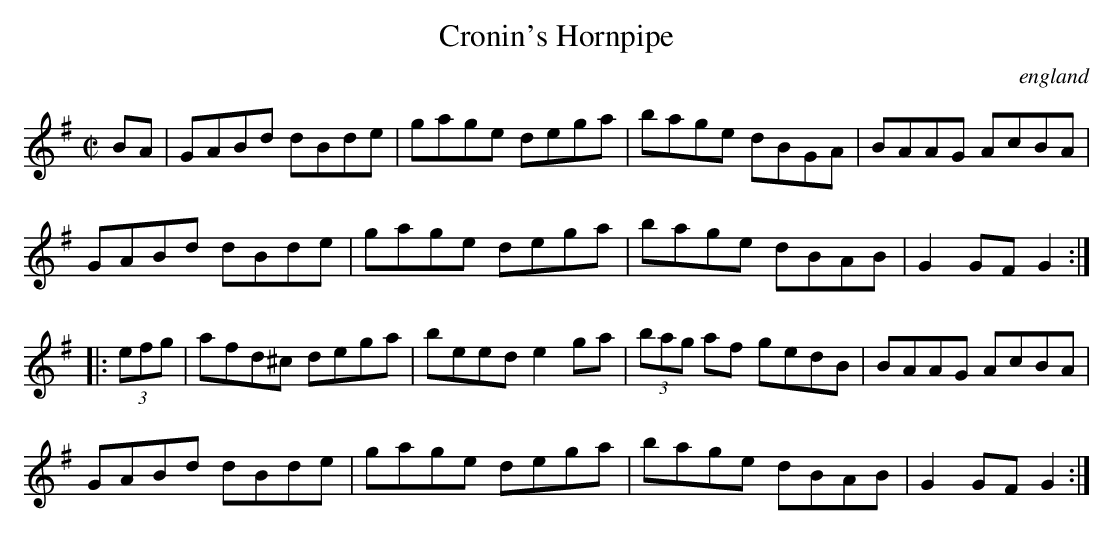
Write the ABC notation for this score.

X:1
T:Cronin's Hornpipe
O:england
M:C|
K:G
BA|GABd dBde|gage dega|bage dBGA|BAAG AcBA|
GABd dBde|gage dega|bage dBAB|G2GF G2:|
|:(3efg|afd^c dega|beed e2ga|(3bag af gedB|BAAG AcBA|
GABd dBde|gage dega|bage dBAB|G2GF G2:|
